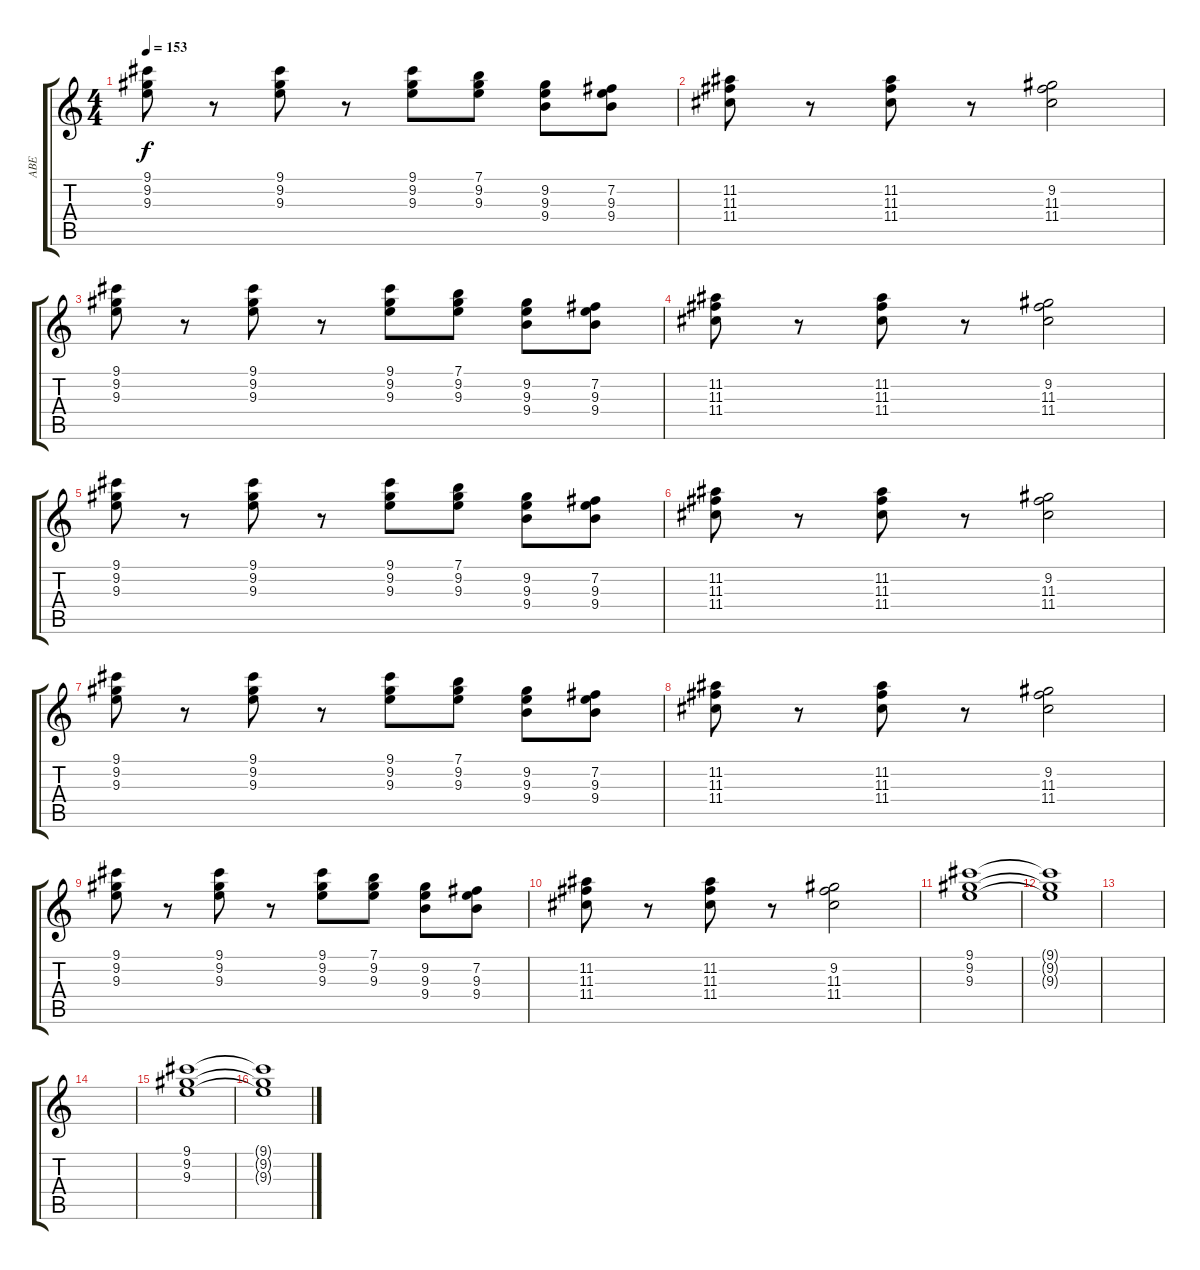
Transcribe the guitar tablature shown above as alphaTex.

\track ("ABE" "ABE") {instrument electricguitarclean}
\staff {score tabs}
\tuning (E4 B3 G3 D3 A2 E2) {hide}
\ts (4 4)
\tempo 153
\clef g2
\ks c
(9.1 9.2 9.3).8{dy f} r.8 (9.1 9.2 9.3).8 r.8 (9.1 9.2 9.3).8 (7.1 9.2 9.3).8 (9.2 9.3 9.4).8 (7.2 9.3 9.4).8 |
(11.2 11.3 11.4).8 r.8 (11.2 11.3 11.4).8 r.8 (9.2 11.3 11.4).2 |
(9.1 9.2 9.3).8 r.8 (9.1 9.2 9.3).8 r.8 (9.1 9.2 9.3).8 (7.1 9.2 9.3).8 (9.2 9.3 9.4).8 (7.2 9.3 9.4).8 |
(11.2 11.3 11.4).8 r.8 (11.2 11.3 11.4).8 r.8 (9.2 11.3 11.4).2 |
(9.1 9.2 9.3).8 r.8 (9.1 9.2 9.3).8 r.8 (9.1 9.2 9.3).8 (7.1 9.2 9.3).8 (9.2 9.3 9.4).8 (7.2 9.3 9.4).8 |
(11.2 11.3 11.4).8 r.8 (11.2 11.3 11.4).8 r.8 (9.2 11.3 11.4).2 |
(9.1 9.2 9.3).8 r.8 (9.1 9.2 9.3).8 r.8 (9.1 9.2 9.3).8 (7.1 9.2 9.3).8 (9.2 9.3 9.4).8 (7.2 9.3 9.4).8 |
(11.2 11.3 11.4).8 r.8 (11.2 11.3 11.4).8 r.8 (9.2 11.3 11.4).2 |
(9.1 9.2 9.3).8 r.8 (9.1 9.2 9.3).8 r.8 (9.1 9.2 9.3).8 (7.1 9.2 9.3).8 (9.2 9.3 9.4).8 (7.2 9.3 9.4).8 |
(11.2 11.3 11.4).8 r.8 (11.2 11.3 11.4).8 r.8 (9.2 11.3 11.4).2 |
(9.1 9.2 9.3).1 |
(9.1{t} 9.2{t} 9.3{t}).1 |
|
|
(9.1 9.2 9.3).1 |
(9.1{t} 9.2{t} 9.3{t}).1
